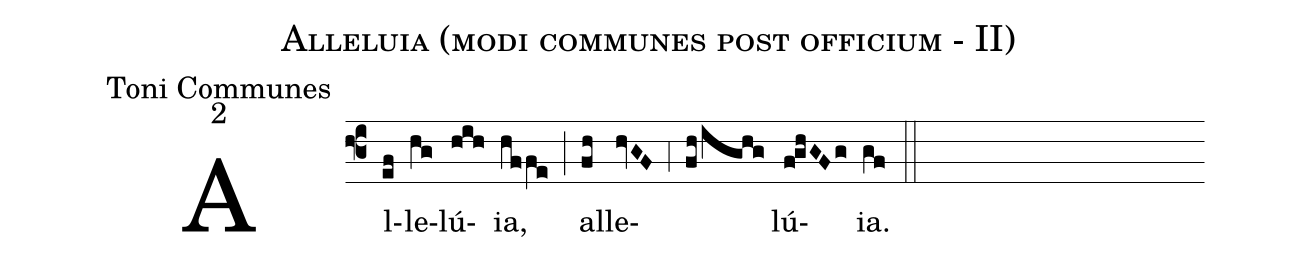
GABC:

name:Alleluia (modi communes post officium - II);
office-part:Toni Communes;
mode:2;
%%
(f3)Al(ef)le(hg)lú(hih)ia,(hf/fe) (;) al(fh)le(hvGF)(,4)(fh/ighg)lú(fghGFg)ia.(gf) (::)
